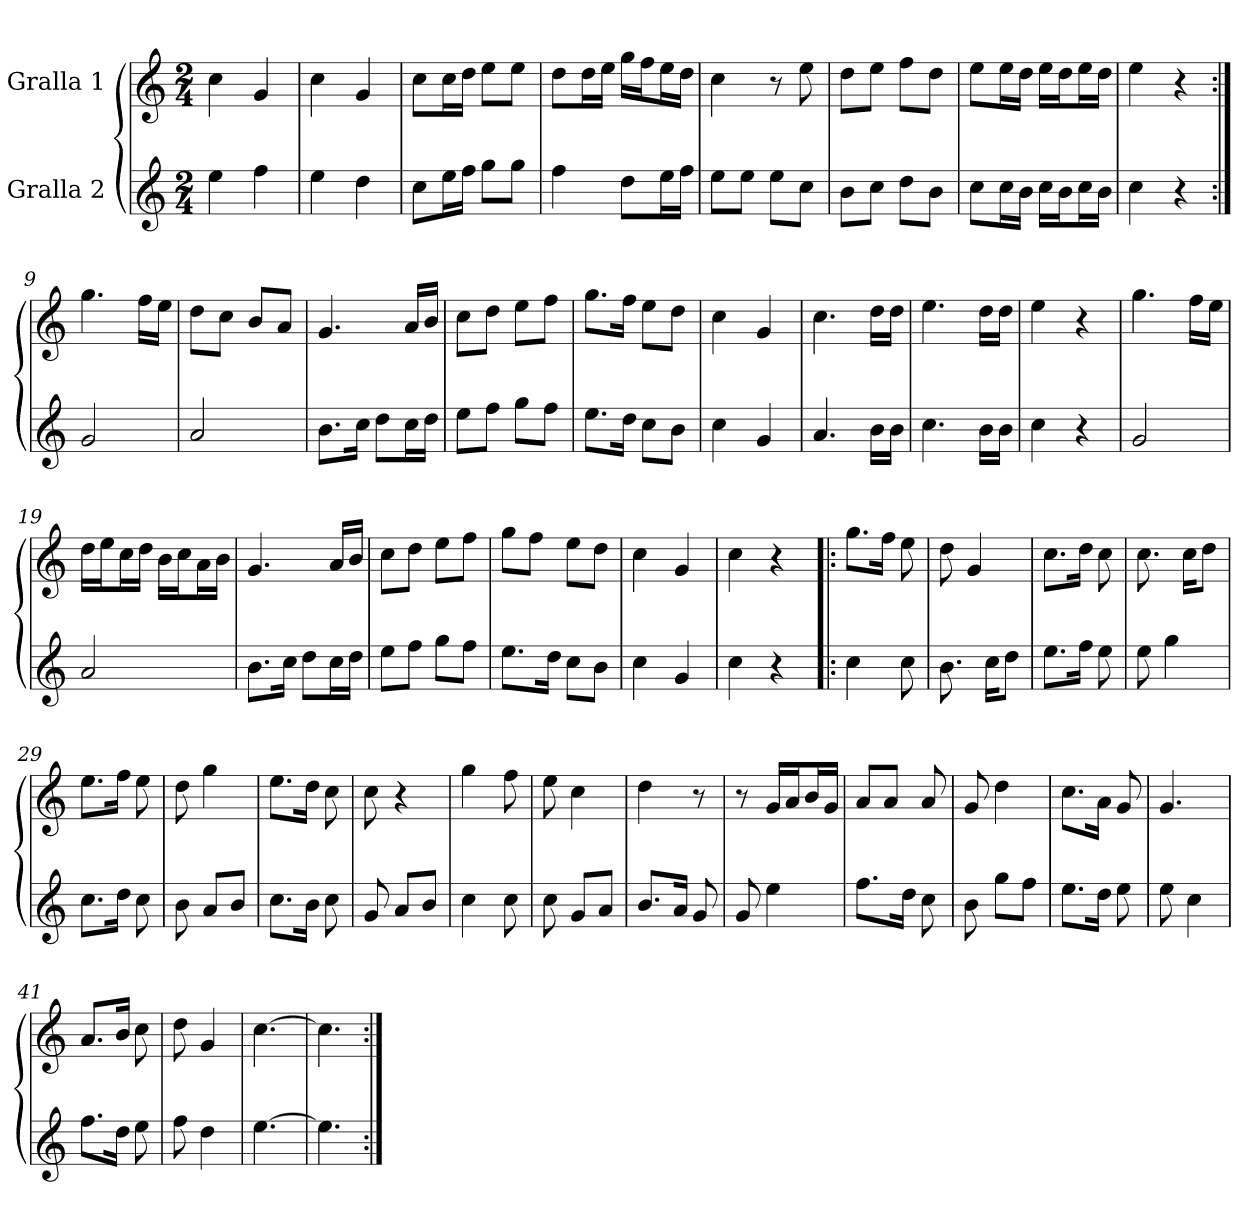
**kern	**kern
*part2	*part1
*staff2	*staff1
*I"Gralla 2	*I"Gralla 1
*clefG2	*clefG2
*k[]	*k[]
*M2/4	*M2/4
=1	=1
4ee	4cc
*	*MM100
4ff	4g
=2	=2
4ee	4cc
4dd	4g
=3	=3
8cc\L	8cc\L
16ee\L	16cc\L
16ff\JJ	16dd\JJ
8gg\L	8ee\L
8gg\J	8ee\J
=4	=4
4ff	8dd\L
.	16dd\L
.	16ee\JJ
8dd\L	16gg\LL
.	16ff\J
16ee\L	16ee\L
16ff\JJ	16dd\JJ
=5	=5
8ee\L	4cc
8ee\J	.
8ee\L	8r
8cc\J	8ee
=6	=6
8b\L	8dd\L
8cc\J	8ee\J
8dd\L	8ff\L
8b\J	8dd\J
=7	=7
8cc\L	8ee\L
16cc\L	16ee\L
16b\JJ	16dd\JJ
16cc\LL	16ee\LL
16b\J	16dd\J
16cc\L	16ee\L
16b\JJ	16dd\JJ
=8	=8
4cc	4ee
4r	4r
=9:|!	=9:|!
2g	4.gg
.	16ff\LL
.	16ee\JJ
=10	=10
2a	8dd\L
.	8cc\J
.	8b/L
.	8a/J
=11	=11
8.b\L	4.g
16cc\Jk	.
8dd\L	.
16cc\L	16a/LL
16dd\JJ	16b/JJ
=12	=12
8ee\L	8cc\L
8ff\J	8dd\J
8gg\L	8ee\L
8ff\J	8ff\J
=13	=13
8.ee\L	8.gg\L
16dd\Jk	16ff\Jk
8cc\L	8ee\L
8b\J	8dd\J
=14	=14
4cc	4cc
4g	4g
=15	=15
4.a	4.cc
16b\LL	16dd\LL
16b\JJ	16dd\JJ
=16	=16
4.cc	4.ee
16b\LL	16dd\LL
16b\JJ	16dd\JJ
=17	=17
4cc	4ee
4r	4r
=18	=18
2g	4.gg
.	16ff\LL
.	16ee\JJ
=19	=19
2a	16dd\LL
.	16ee\J
.	16cc\L
.	16dd\JJ
.	16b\LL
.	16cc\J
.	16a\L
.	16b\JJ
=20	=20
8.b\L	4.g
16cc\Jk	.
8dd\L	.
16cc\L	16a/LL
16dd\JJ	16b/JJ
=21	=21
8ee\L	8cc\L
8ff\J	8dd\J
8gg\L	8ee\L
8ff\J	8ff\J
=22	=22
8.ee\L	8gg\L
.	8ff\J
16dd\Jk	.
8cc\L	8ee\L
8b\J	8dd\J
=23	=23
4cc	4cc
4g	4g
=24	=24
4cc	4cc
4r	4r
=25!|:	=25!|:
4cc	8.gg\L
.	16ff\Jk
8cc	8ee
=26	=26
8.b	8dd
.	4g
16cc\KL	.
8dd\J	.
=27	=27
8.ee\L	8.cc\L
16ff\Jk	16dd\Jk
8ee	8cc
=28	=28
8ee	8.cc
4gg	.
.	16cc\KL
.	8dd\J
=29	=29
8.cc\L	8.ee\L
16dd\Jk	16ff\Jk
8cc	8ee
=30	=30
8b	8dd
8a/L	4gg
8b/J	.
=31	=31
8.cc\L	8.ee\L
16b\Jk	16dd\Jk
8cc	8cc
=32	=32
8g	8cc
8a/L	4r
8b/J	.
=33	=33
4cc	4gg
8cc	8ff
=34	=34
8cc	8ee
8g/L	4cc
8a/J	.
=35	=35
8.b/L	4dd
16a/Jk	.
8g	8r
=36	=36
8g	8r
4ee	16g/LL
.	16a/J
.	16b/L
.	16g/JJ
=37	=37
8.ff\L	8a/L
.	8a/J
16dd\Jk	.
8cc	8a
=38	=38
8b	8g
8gg\L	4dd
8ff\J	.
=39	=39
8.ee\L	8.cc\L
16dd\Jk	16a\Jk
8ee	8g
=40	=40
8ee	4.g
4cc	.
=41	=41
8.ff\L	8.a/L
16dd\Jk	16b/Jk
8ee	8cc
=42	=42
8ff	8dd
4dd	4g
=43	=43
[4.ee	[4.cc
=44	=44
4.ee]	4.cc]
=:|!	=:|!
*-	*-
